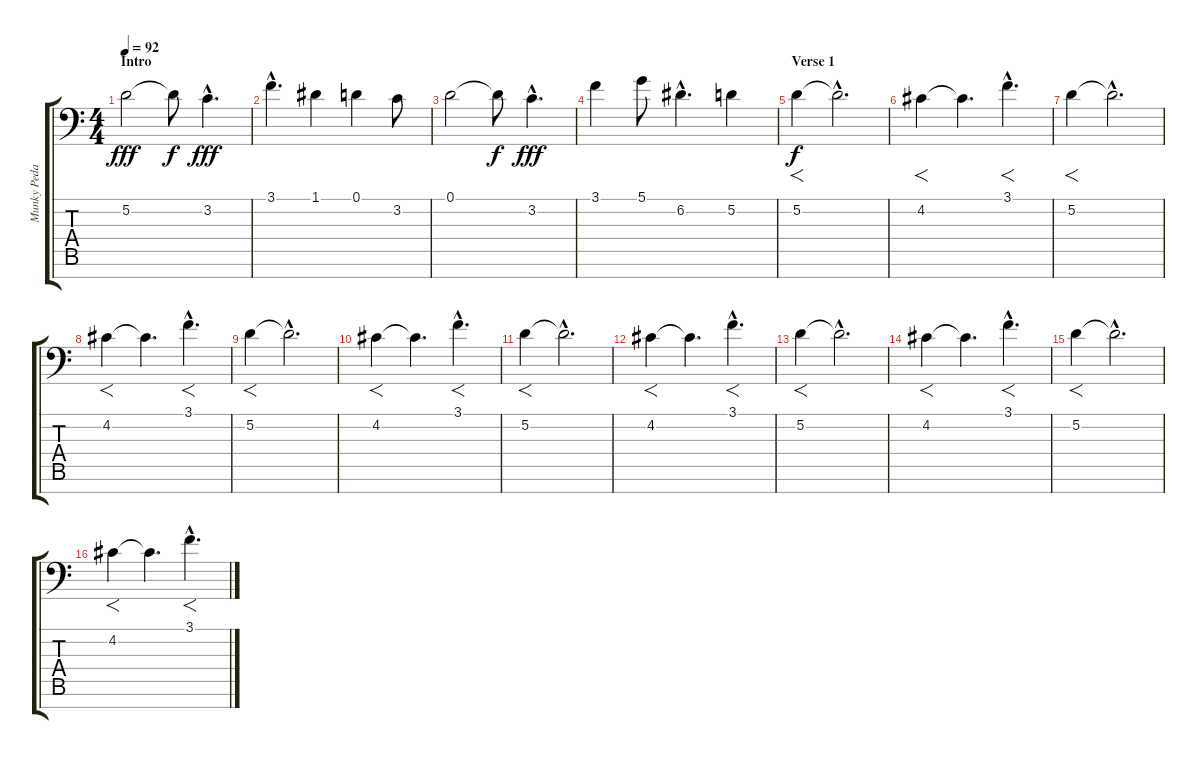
\track ("Munky Pedals effects" "Munky Peda") {instrument pad6metallic}
\staff {score tabs}
\tuning (D4 A3 F3 C3 G2 D2 A1) {hide}
\ts (4 4)
\section ("" "Intro")
\tempo 92
\clef f4
\ks c
5.2.2{dy fff volume 10 instrument pad6metallic} 5.2{t}.8{dy f} 3.2{hac}.4{d dy fff} |
3.1{hac}.4{d} 1.1.4 0.1.4 3.2.8 |
0.1.2 0.1{t}.8{dy f} 3.2{hac}.4{d dy fff} |
3.1.4 5.1.8 6.2{hac}.4{d} 5.2.4 |
\section ("" "Verse 1")
5.2.4{f dy f volume 16 balance 13} 5.2{hac t}.2{d} |
4.2.4{f} 4.2{t}.4{d} 3.1{hac}.4{f d} |
5.2.4{f} 5.2{hac t}.2{d} |
4.2.4{f} 4.2{t}.4{d} 3.1{hac}.4{f d} |
5.2.4{f} 5.2{hac t}.2{d} |
4.2.4{f} 4.2{t}.4{d} 3.1{hac}.4{f d} |
5.2.4{f} 5.2{hac t}.2{d} |
4.2.4{f} 4.2{t}.4{d} 3.1{hac}.4{f d} |
5.2.4{f} 5.2{hac t}.2{d} |
4.2.4{f} 4.2{t}.4{d} 3.1{hac}.4{f d} |
5.2.4{f} 5.2{hac t}.2{d} |
4.2.4{f} 4.2{t}.4{d} 3.1{hac}.4{f d}
